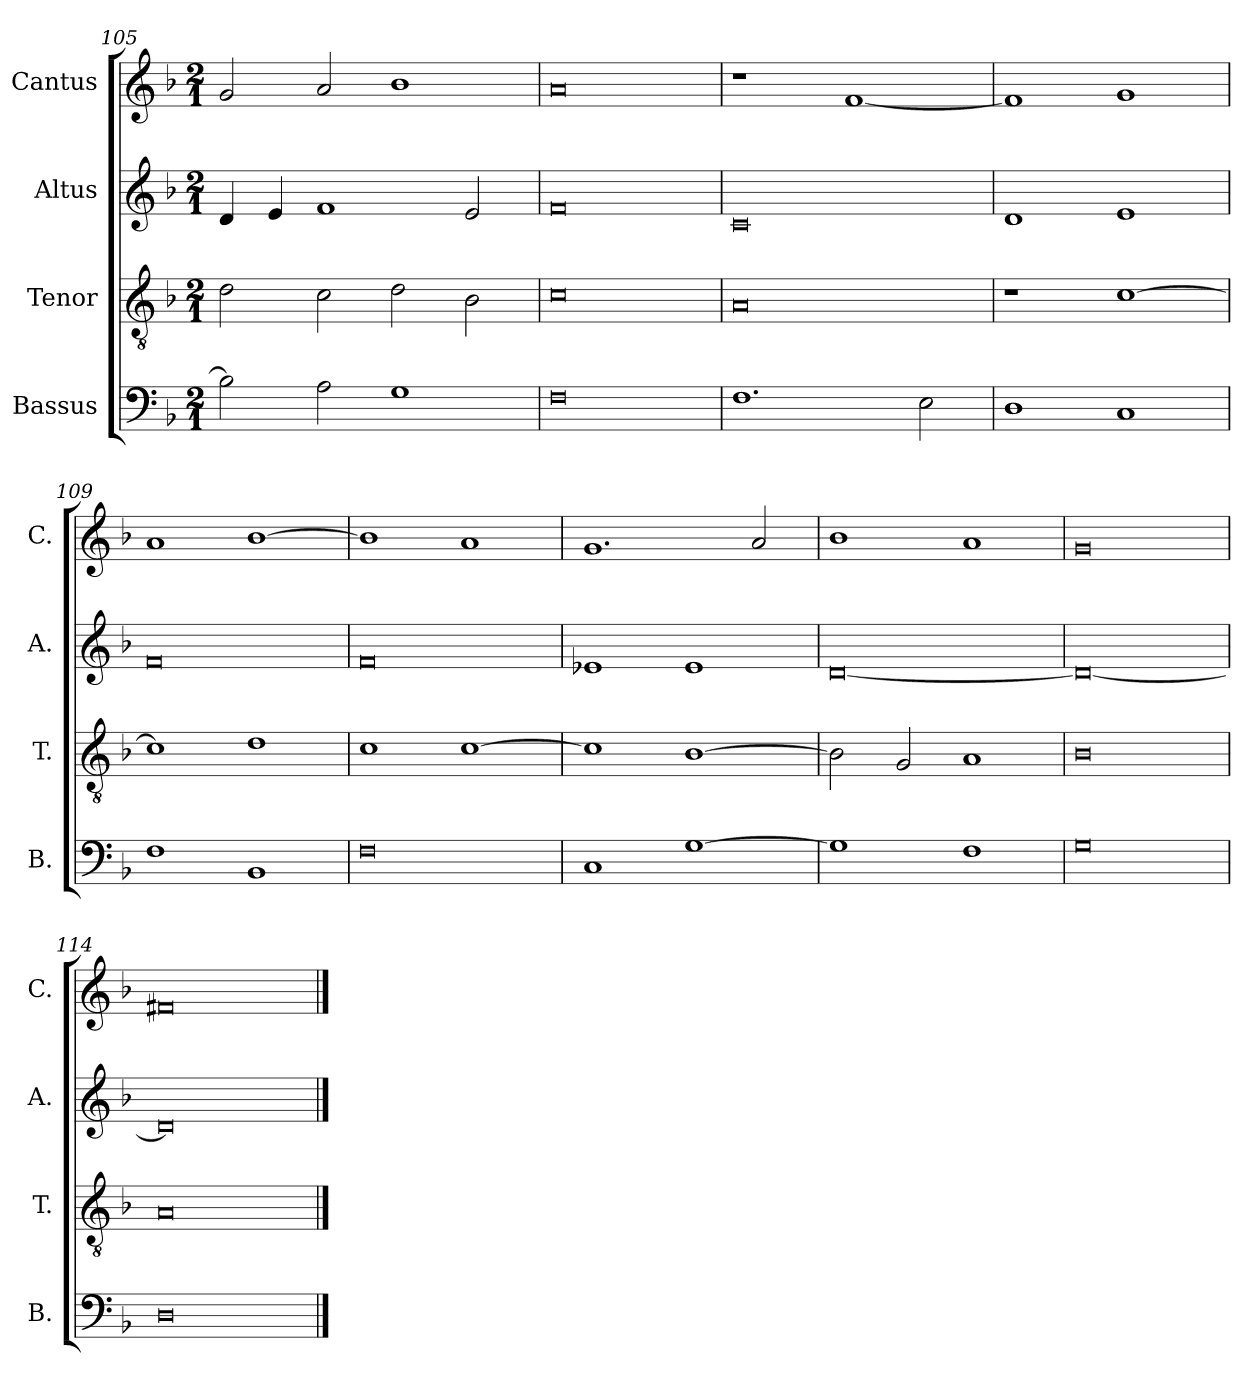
**kern	**kern	**kern	**kern
*part4	*part3	*part2	*part1
*staff4	*staff3	*staff2	*staff1
*I"Bassus	*I"Tenor	*I"Altus	*I"Cantus
*I'B.	*I'T.	*I'A.	*I'C.
*clefF4	*clefGv2	*clefG2	*clefG2
*k[b-]	*k[b-]	*k[b-]	*k[b-]
*M2/1	*M2/1	*M2/1	*M2/1
=105	=105	=105	=105
2B-\]	2d\	4d/	2g/
.	.	4e/	.
2A\	2c\	1f	2a/
1G	2d\	.	1b-
.	2B-\	2e/	.
=106	=106	=106	=106
0F	0c	0f	0a
=107	=107	=107	=107
1.F	0A	0c	1r
.	.	.	[1f
2E\	.	.	.
=108	=108	=108	=108
1D	1r	1d	1f]
1C	[1c	1e	1g
=109	=109	=109	=109
1F	1c]	0f	1a
1BB-	1d	.	[1b-
=110	=110	=110	=110
0F	1c	0f	1b-]
.	[1c	.	1a
=111	=111	=111	=111
1C	1c]	1e-X	1.g
[1G	[1B-	1e-	.
.	.	.	2a/
=112	=112	=112	=112
1G]	2B-\]	[0d	1b-
.	2G/	.	.
1F	1A	.	1a
=113	=113	=113	=113
0G	0B-	0d_	0g
=114	=114	=114	=114
0D	0A	0d]	0f#X
==	==	==	==
*-	*-	*-	*-
